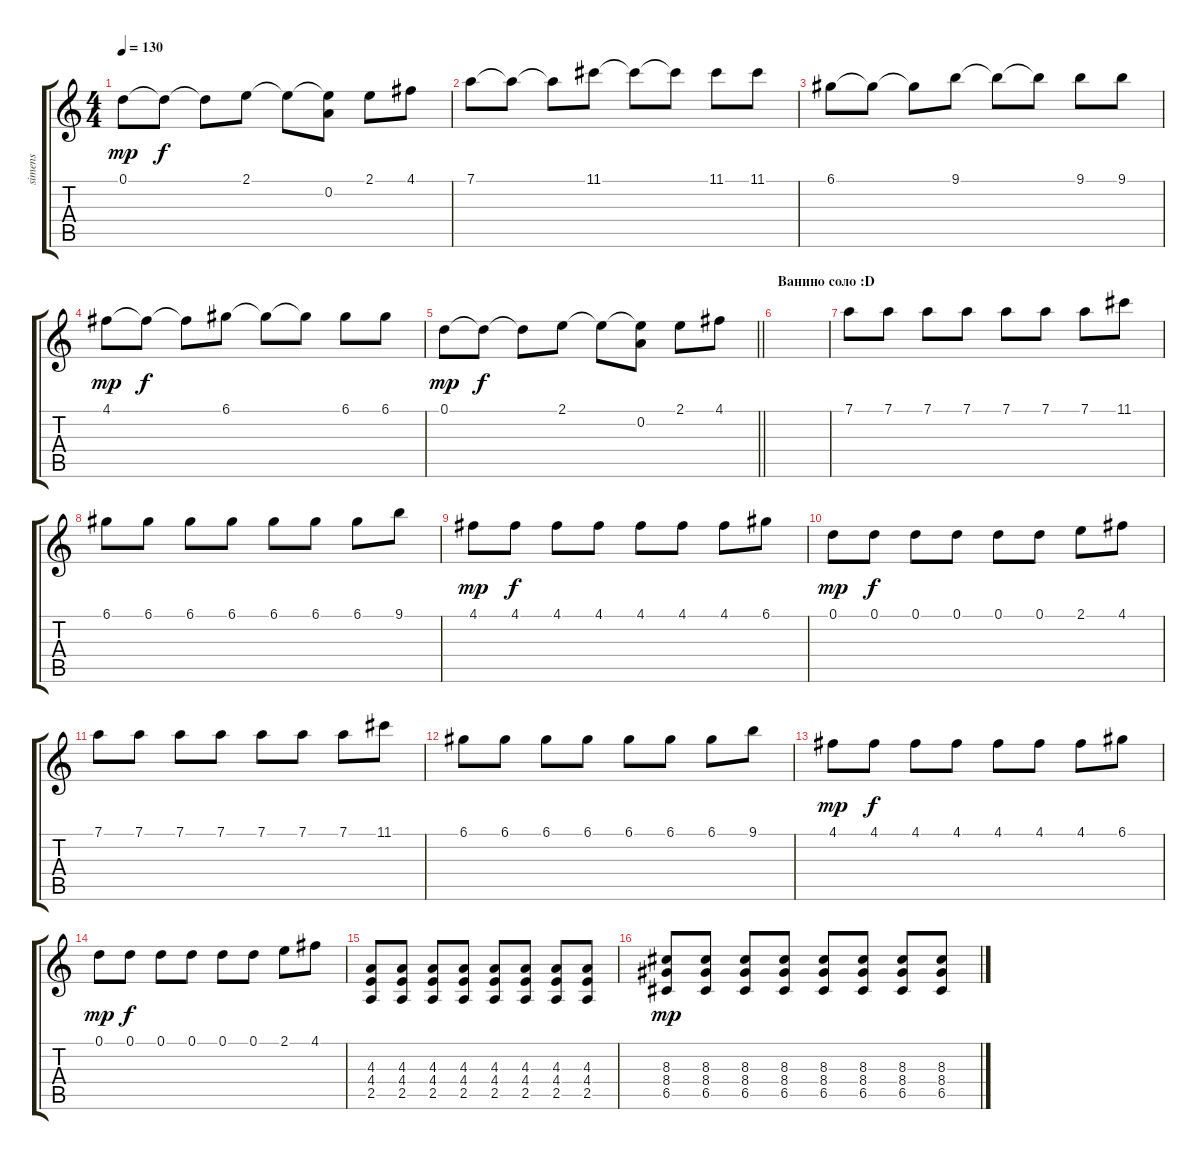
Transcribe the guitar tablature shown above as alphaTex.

\track ("simens" "simens") {instrument electricguitarclean}
\staff {score tabs}
\tuning (D4 A3 F3 C3 G2 D2) {hide}
\ts (4 4)
\tempo 130
\clef g2
\ks c
0.1.8{dy mp} 0.1{t}.8{dy f} 0.1{t}.8 2.1.8 2.1{t}.8 (2.1{t} 0.2).8 2.1.8 4.1.8 |
7.1.8 7.1{t}.8 7.1{t}.8 11.1.8 11.1{t}.8 11.1{t}.8 11.1.8 11.1.8 |
6.1.8 6.1{t}.8 6.1{t}.8 9.1.8 9.1{t}.8 9.1{t}.8 9.1.8 9.1.8 |
4.1.8{dy mp} 4.1{t}.8{dy f} 4.1{t}.8 6.1.8 6.1{t}.8 6.1{t}.8 6.1.8 6.1.8 |
\barLineRight lightlight
0.1.8{dy mp} 0.1{t}.8{dy f} 0.1{t}.8 2.1.8 2.1{t}.8 (2.1{t} 0.2).8 2.1.8 4.1.8 |
\section ("" "Ванино соло :D")
|
7.1.8{instrument distortionguitar} 7.1.8 7.1.8 7.1.8 7.1.8 7.1.8 7.1.8 11.1.8 |
6.1.8 6.1.8 6.1.8 6.1.8 6.1.8 6.1.8 6.1.8 9.1.8 |
4.1.8{dy mp} 4.1.8{dy f} 4.1.8 4.1.8 4.1.8 4.1.8 4.1.8 6.1.8 |
0.1.8{dy mp} 0.1.8{dy f} 0.1.8 0.1.8 0.1.8 0.1.8 2.1.8 4.1.8 |
7.1.8 7.1.8 7.1.8 7.1.8 7.1.8 7.1.8 7.1.8 11.1.8 |
6.1.8 6.1.8 6.1.8 6.1.8 6.1.8 6.1.8 6.1.8 9.1.8 |
4.1.8{dy mp} 4.1.8{dy f} 4.1.8 4.1.8 4.1.8 4.1.8 4.1.8 6.1.8 |
0.1.8{dy mp} 0.1.8{dy f} 0.1.8 0.1.8 0.1.8 0.1.8 2.1.8 4.1.8 |
(4.3 4.4 2.5).8{volume 16 instrument distortionguitar} (4.3 4.4 2.5).8 (4.3 4.4 2.5).8 (4.3 4.4 2.5).8 (4.3 4.4 2.5).8 (4.3 4.4 2.5).8 (4.3 4.4 2.5).8 (4.3 4.4 2.5).8 |
(8.3 8.4 6.5).8{dy mp} (8.3 8.4 6.5).8 (8.3 8.4 6.5).8 (8.3 8.4 6.5).8 (8.3 8.4 6.5).8 (8.3 8.4 6.5).8 (8.3 8.4 6.5).8 (8.3 8.4 6.5).8
